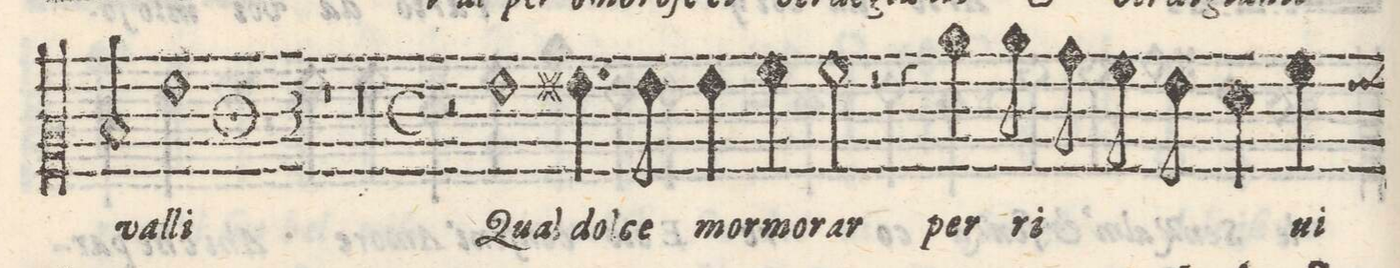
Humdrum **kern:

**kern	**text
*I"ALTO	*
*clefC2	*
*k[]	*
*met(C)	*
*M4/4	*
2d/	val-
=7-	=7-
1g	-li
=8-	=8-
*M3/2	*
*met(O3) 	*
1.r	.
=9-	=9-
1.r	.
=10-	=10-
1.r	.
=11-	=11-
*M4/4	*
*met(C)	*
2r	.
1g\	Qual
=12-	=12-
4.g#X\	dol-
8g#\	-ce
=13-	=13-
4g#y\	mor-
4a\	-mo-
2a\	-rar
=14-	=14-
2r	.
4r	.
4cc\	per
=15-	=15-
8cc\	ri-
8b\	.
8a\	.
8gny\	.
4fny\	.
4a\	-vi
*-	*-
